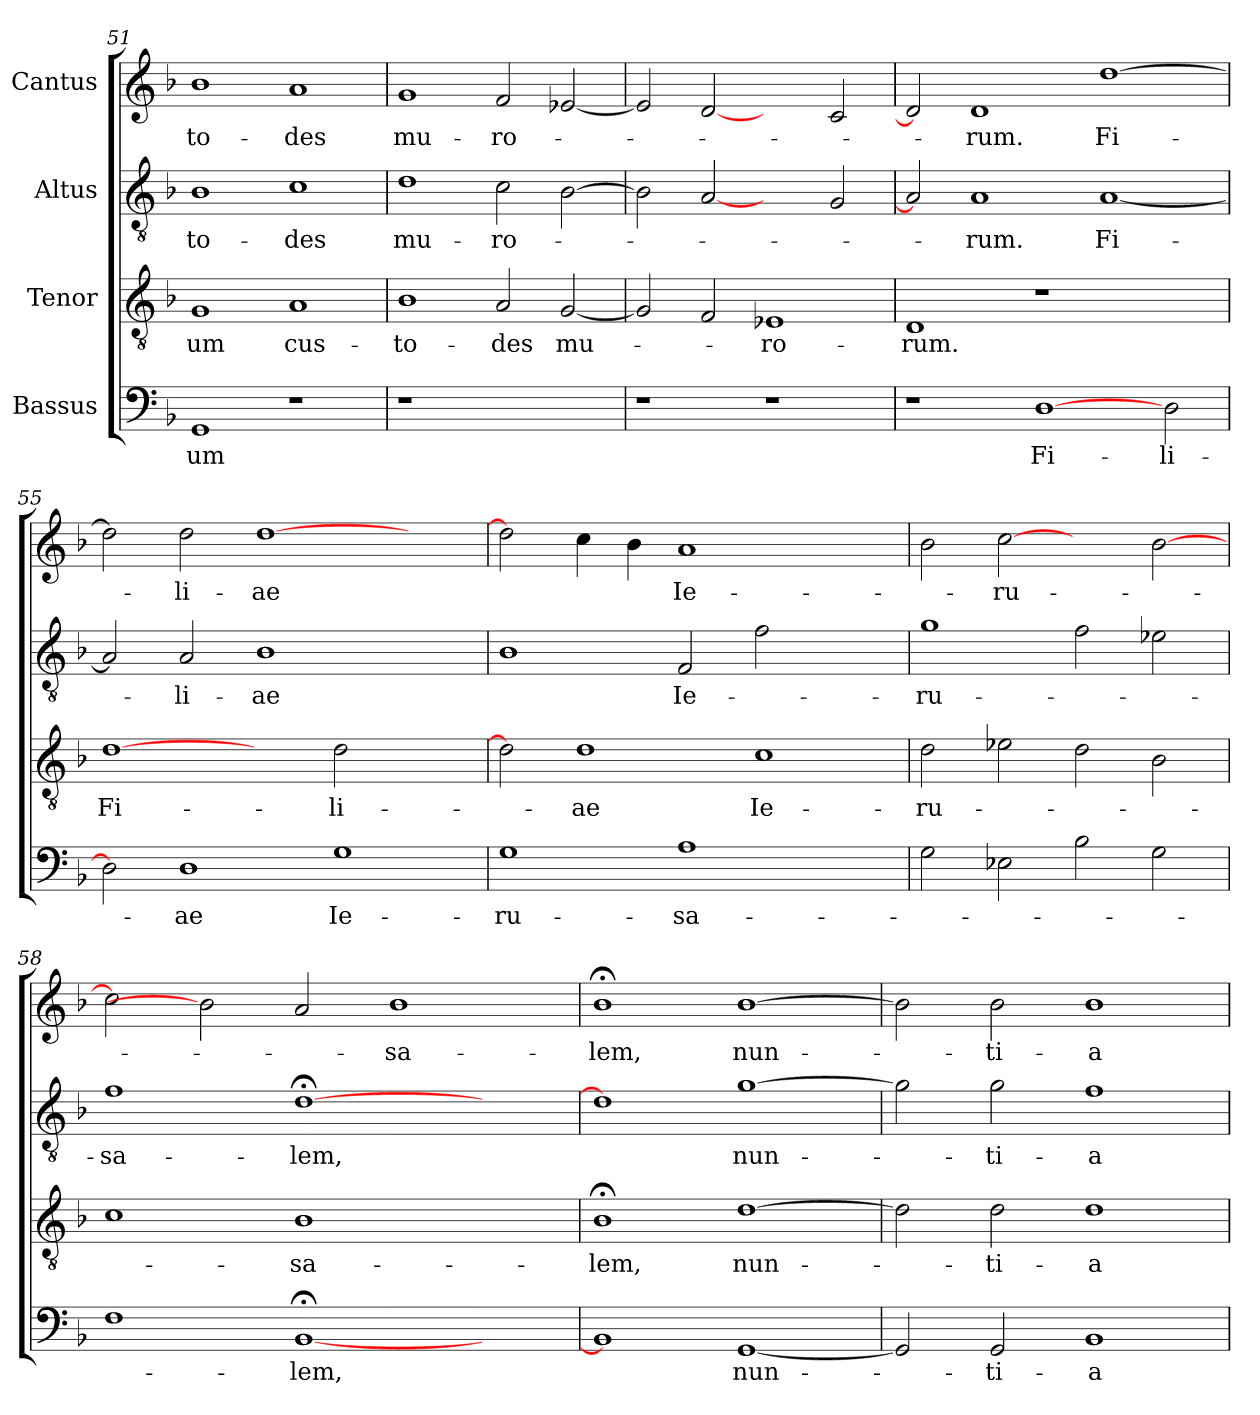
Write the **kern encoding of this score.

**kern	**text	**kern	**text	**kern	**text	**kern	**text
*part4	*part4	*part3	*part3	*part2	*part2	*part1	*part1
*staff4	*staff4	*staff3	*staff3	*staff2	*staff2	*staff1	*staff1
*I"Bassus	*	*I"Tenor	*	*I"Altus	*	*I"Cantus	*
*clefF4	*	*clefGv2	*	*clefGv2	*	*clefG2	*
*k[b-]	*	*k[b-]	*	*k[b-]	*	*k[b-]	*
*F:	*	*F:	*	*F:	*	*F:	*
=51	=51	=51	=51	=51	=51	=51	=51
1GG/	-um	1G/	-um	1B-\	-to-	1b-\	-to-
1r	.	1A/	cus-	1c\	-des	1a/	-des
=52	=52	=52	=52	=52	=52	=52	=52
1r	.	1B-\	-to-	1d\	mu-	1g/	mu-
1ryy	.	2A/	-des	2c\	-ro-	2f/	-ro-
.	.	[2G/	mu-	[2B-\	.	[2e-X/	.
!!LO:LB:g=z
=53	=53	=53	=53	=53	=53	=53	=53
1r	.	2G/]	.	2B-\]	.	2e-/]	.
.	.	2F/	.	[2A/	.	[2d/	.
1r	.	1E-X/	-ro-	2ryy	.	2ryy	.
.	.	.	.	2G/	.	2c/	.
=54	=54	=54	=54	=54	=54	=54	=54
1r	.	1D/	-rum.	2A/]	.	2d/]	.
.	.	.	.	1A/	-rum.	1d/	-rum.
[1D\	Fi-	1r	.	.	.	.	.
.	.	.	.	[1A/	Fi-	[1dd\	Fi-
2D\	-li-	2ryy	.	.	.	.	.
=55	=55	=55	=55	=55	=55	=55	=55
2D\]	.	[1d\	Fi-	2A/]	.	2dd\]	.
1D\	-ae	.	.	2A/	-li-	2dd\	-li-
.	.	2ryy	.	1B-\	-ae	[1dd\	-ae
1G\	Ie-	2d\	-li-	.	.	.	.
.	.	2ryy	.	2ryy	.	2ryy	.
=56	=56	=56	=56	=56	=56	=56	=56
1G\	-ru-	2d\]	.	1B-\	.	2dd\]	.
.	.	1d\	-ae	.	.	4cc\	.
.	.	.	.	.	.	4b-\	.
1A\	-sa-	.	.	2F/	Ie-	1a/	Ie-
.	.	1c\	Ie-	2f\	.	.	.
2ryy	.	.	.	2ryy	.	2ryy	.
=57	=57	=57	=57	=57	=57	=57	=57
2G\	.	2d\	-ru-	1g\	-ru-	2b-\	.
2E-X\	.	2e-X\	.	.	.	[2cc\	-ru-
2B-\	.	2d\	.	2f\	.	2ryy	.
2G\	.	2B-\	.	2e-X\	.	[2b-\	.
=58	=58	=58	=58	=58	=58	=58	=58
1F\	.	1c\	.	1f\	-sa-	2cc\]	.
.	.	.	.	.	.	2b-\]	.
[1BB-;</	-lem,	1B-\	-sa-	[1d;<\	-lem,	2a/	.
.	.	.	.	.	.	1b-\	-sa-
2ryy	.	2ryy	.	2ryy	.	.	.
!!LO:LB:g=z
=59	=59	=59	=59	=59	=59	=59	=59
1BB-/]	.	1B-;<\	-lem,	1d\]	.	1b-;<\	-lem,
[1GG/	nun-	[1d\	nun-	[1g\	nun-	[1b-\	nun-
=60	=60	=60	=60	=60	=60	=60	=60
2GG/]	.	2d\]	.	2g\]	.	2b-\]	.
2GG/	-ti-	2d\	-ti-	2g\	-ti-	2b-\	-ti-
1BB-/	-a-	1d\	-a-	1f\	-a-	1b-\	-a-
=	=	=	=	=	=	=	=
*-	*-	*-	*-	*-	*-	*-	*-
